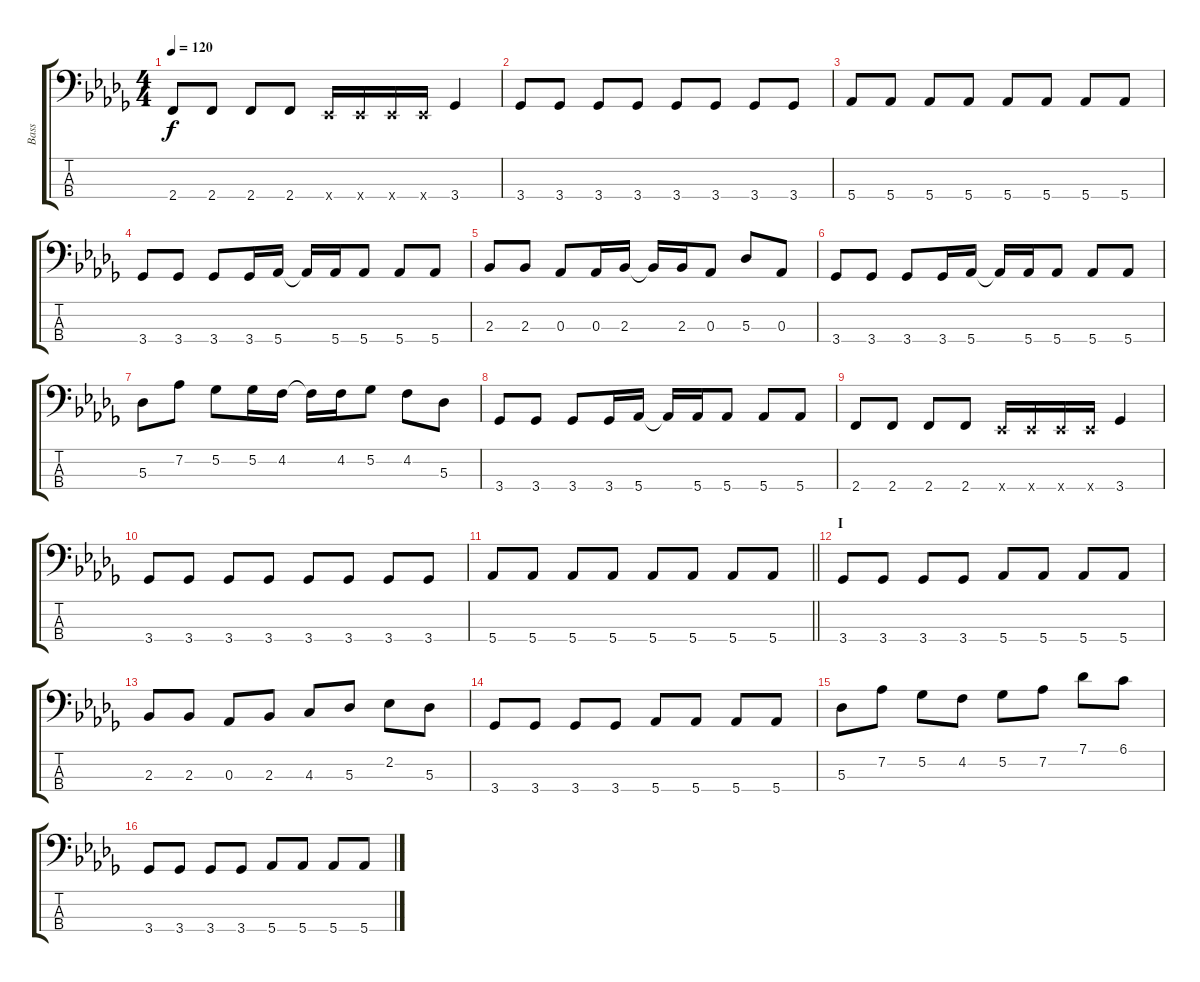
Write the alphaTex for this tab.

\track ("Bass" "Bass") {instrument electricbasspick}
\staff {score tabs}
\tuning (Gb2 Db2 Ab1 Eb1) {hide}
\ts (4 4)
\tempo 120
\clef f4
\ks db
2.4.8{dy f} 2.4.8 2.4.8 2.4.8 0.4{x}.16 0.4{x}.16 0.4{x}.16 0.4{x}.16 3.4.4 |
3.4.8 3.4.8 3.4.8 3.4.8 3.4.8 3.4.8 3.4.8 3.4.8 |
5.4.8 5.4.8 5.4.8 5.4.8 5.4.8 5.4.8 5.4.8 5.4.8 |
3.4.8 3.4.8 3.4.8 3.4.16 5.4.16 5.4{t}.16 5.4.16 5.4.8 5.4.8 5.4.8 |
2.3.8 2.3.8 0.3.8 0.3.16 2.3.16 2.3{t}.16 2.3.16 0.3.8 5.3.8 0.3.8 |
3.4.8 3.4.8 3.4.8 3.4.16 5.4.16 5.4{t}.16 5.4.16 5.4.8 5.4.8 5.4.8 |
5.3.8 7.2.8 5.2.8 5.2.16 4.2.16 4.2{t}.16 4.2.16 5.2.8 4.2.8 5.3.8 |
3.4.8 3.4.8 3.4.8 3.4.16 5.4.16 5.4{t}.16 5.4.16 5.4.8 5.4.8 5.4.8 |
2.4.8 2.4.8 2.4.8 2.4.8 0.4{x}.16 0.4{x}.16 0.4{x}.16 0.4{x}.16 3.4.4 |
3.4.8 3.4.8 3.4.8 3.4.8 3.4.8 3.4.8 3.4.8 3.4.8 |
\barLineRight lightlight
5.4.8 5.4.8 5.4.8 5.4.8 5.4.8 5.4.8 5.4.8 5.4.8 |
\section ("" "I")
3.4.8 3.4.8 3.4.8 3.4.8 5.4.8 5.4.8 5.4.8 5.4.8 |
2.3.8 2.3.8 0.3.8 2.3.8 4.3.8 5.3.8 2.2.8 5.3.8 |
3.4.8 3.4.8 3.4.8 3.4.8 5.4.8 5.4.8 5.4.8 5.4.8 |
5.3.8 7.2.8 5.2.8 4.2.8 5.2.8 7.2.8 7.1.8 6.1.8 |
3.4.8 3.4.8 3.4.8 3.4.8 5.4.8 5.4.8 5.4.8 5.4.8
